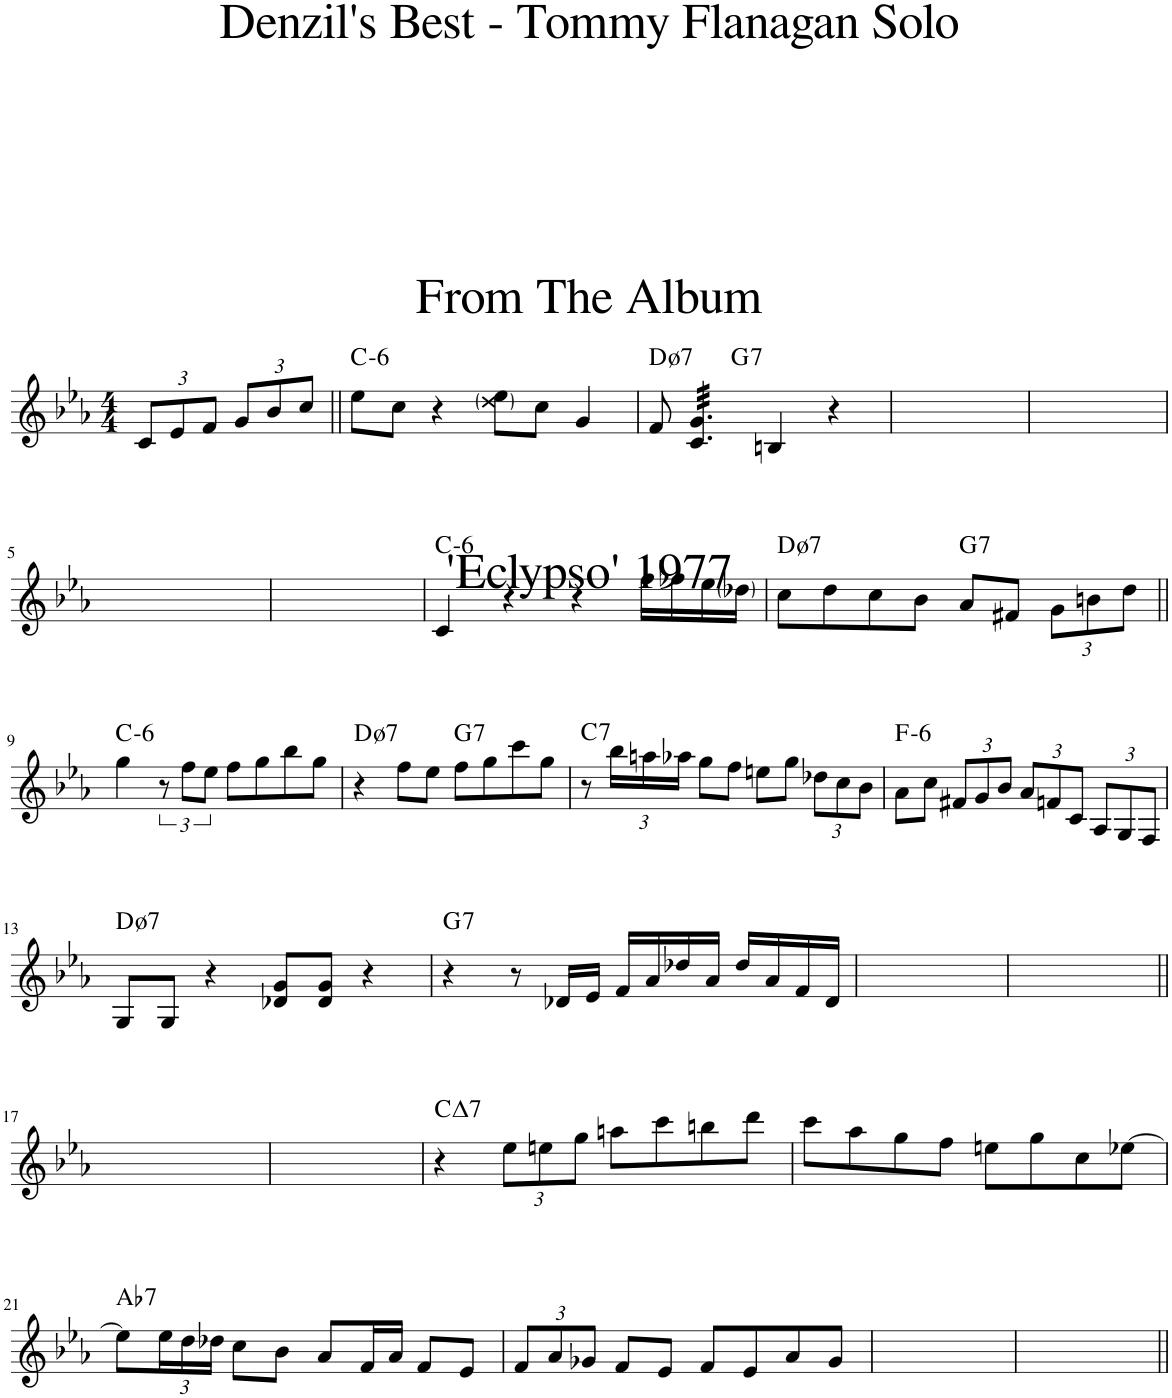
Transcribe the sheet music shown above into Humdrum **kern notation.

**kern	**harte
*part1	*part1
*staff1	*
*I"Piano	*
*I'Pno.	*
*clefG2	*
*k[b-e-a-]	*
*M4/4	*
*Xbrackettup	*
=	=
12c/L	.
12e-/	.
12f/J	.
12g/L	.
12b-/	.
12cc/J	.
=1||	=1||
!	!LO:H:kt=6
8ee-\L	C:min6
8cc\J	.
4r	.
8dd\ 8ee-\L	.
8cc\J	.
4g/	.
=2	=2
!	!LO:H:kt=7
*^	*
8f/	4ryy	D:hdim7
*tremolo	*	*
32c/ 32g/LLL	.	.
32c/ 32g/	.	.
32c/ 32g/	.	.
32c/ 32g/	.	.
!	!	!LO:H:kt=7
32c/ 32g/	2.ryy	G:7
32c/ 32g/	.	.
32c/ 32g/	.	.
32c/ 32g/	.	.
32c/ 32g/	.	.
32c/ 32g/	.	.
32c/ 32g/	.	.
32c/ 32g/JJJ	.	.
*Xtremolo	*	*
4Bn/	.	.
4r	.	.
*v	*v	*
=3	=3
1ryy	.
=4	=4
1ryy	.
!!LO:LB:g=z
=5	=5
1ryy	.
=6	=6
1ryy	.
=7	=7
!	!LO:H:kt=6
4c/	C:min6
4r	.
4r	.
16ff\LL	.
16ff-X\	.
16ee-\	.
16dd-X\JJ	.
=8	=8
!	!LO:H:kt=7
8cc\L	D:hdim7
8dd\	.
8cc\	.
8b-\J	.
!	!LO:H:kt=7
8a-/L	G:7
8f#X/J	.
12g\L	.
12bn\	.
12dd\J	.
!!LO:LB:g=z
=9||	=9||
!	!LO:H:kt=6
4gg\	C:min6
*brackettup	*
12r	.
12ff\L	.
12ee-\J	.
8ff\L	.
8gg\	.
8bb-\	.
8gg\J	.
=10	=10
!	!LO:H:kt=7
4r	D:hdim7
8ff\L	.
8ee-\J	.
!	!LO:H:kt=7
8ff\L	G:7
8gg\	.
8ccc\	.
8gg\J	.
=11	=11
!	!LO:H:kt=7
8r	C:7
*Xbrackettup	*
24bb-\LL	.
24aan\	.
24aa-X\JJ	.
8gg\L	.
8ff\J	.
8een\L	.
8gg\J	.
12dd-X\L	.
12cc\	.
12b-\J	.
=12	=12
!	!LO:H:kt=6
8a-\L	F:min6
8cc\J	.
12f#X/L	.
12g/	.
12b-/J	.
12a-/L	.
12fn/	.
12c/J	.
12A-/L	.
12G/	.
12F/J	.
!!LO:LB:g=z
=13	=13
!	!LO:H:kt=7
8G/L	D:hdim7
8G/J	.
4r	.
8d-X/ 8g/L	.
8d-/ 8g/J	.
4r	.
=14	=14
!	!LO:H:kt=7
4r	G:7
8r	.
16d-X/LL	.
16e-/JJ	.
16f/LL	.
16a-/	.
16dd-X/	.
16a-/JJ	.
16dd-/LL	.
16a-/	.
16f/	.
16d-/JJ	.
=15	=15
1ryy	.
=16	=16
1ryy	.
!!LO:LB:g=z
=17||	=17||
1ryy	.
=18	=18
1ryy	.
=19	=19
!	!LO:H:kt=7
4r	C:maj7
12ee-\L	.
12een\	.
12gg\J	.
8aan\L	.
8ccc\	.
8bbn\	.
8ddd\J	.
=20	=20
8ccc\L	.
8aa-\	.
8gg\	.
8ff\J	.
8een\L	.
8gg\	.
8cc\	.
[8ee-X\J	.
!!LO:LB:g=z
=21	=21
!	!LO:H:kt=7
8ee-\L]	Ab:7
24ee-\L	.
24dd\	.
24dd-X\JJ	.
8cc\L	.
8b-\J	.
8a-/L	.
16f/L	.
16a-/JJ	.
8f/L	.
8e-/J	.
=22	=22
12f/L	.
12a-/	.
12g-X/J	.
8f/L	.
8e-/J	.
8f/L	.
8e-/	.
8a-/	.
8g-/J	.
=23	=23
1ryy	.
=24	=24
1ryy	.
=||	=||
*-	*-
